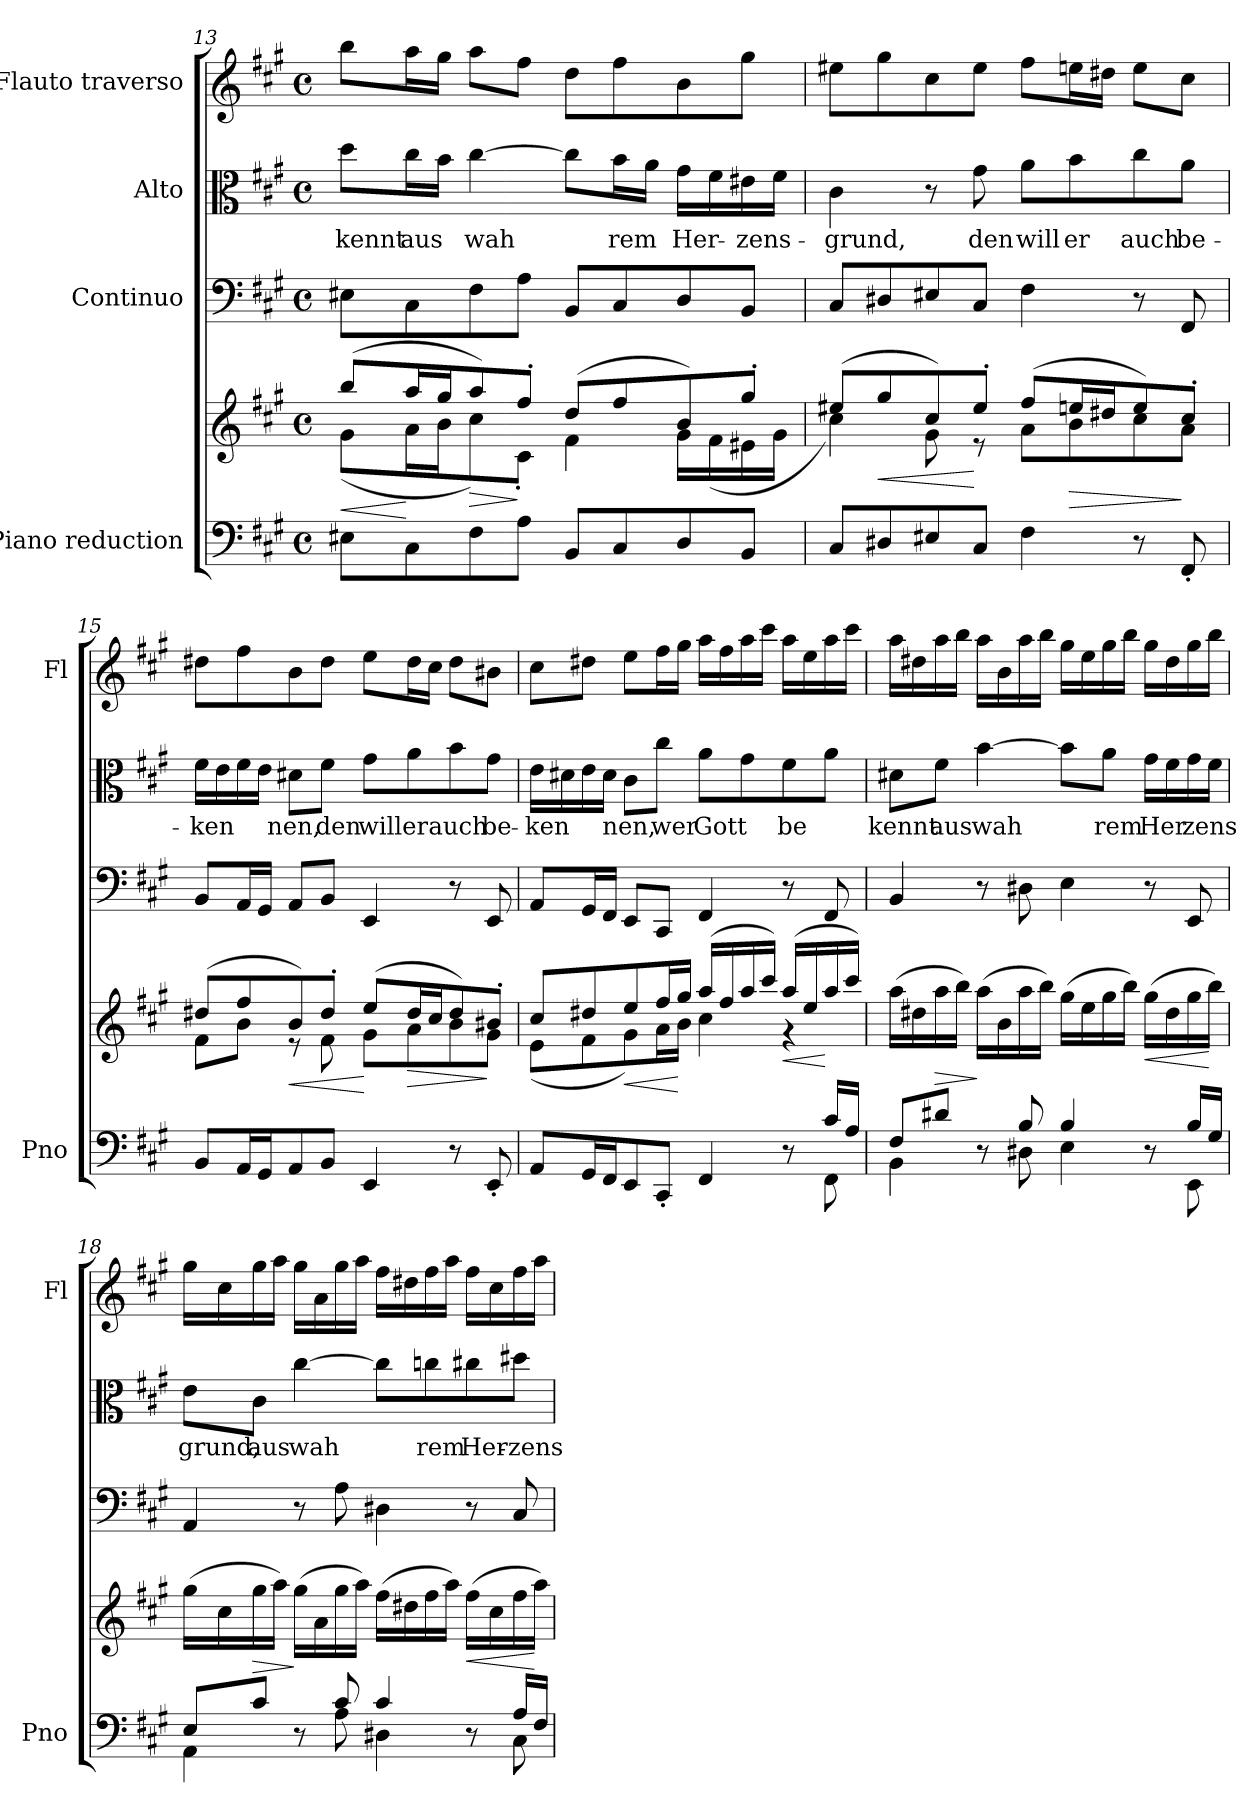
**kern	**kern	**dynam	**kern	**kern	**text	**kern
*part4	*part4	*part4	*part3	*part2	*part2	*part1
*staff5	*staff4	*staff4/5	*staff3	*staff2	*staff2	*staff1
*I"Piano reduction	*	*	*I"Continuo	*I"Alto	*	*I"Flauto traverso
*I'Pno	*	*	*	*	*	*I'Fl
!!LO:LB:g=z
*clefF4	*clefG2	*	*clefF4	*clefC3	*	*clefG2
*k[f#c#g#]	*k[f#c#g#]	*	*k[f#c#g#]	*k[f#c#g#]	*	*k[f#c#g#]
*M4/4	*M4/4	*	*M4/4	*M4/4	*	*M4/4
*met(c)	*met(c)	*	*met(c)	*met(c)	*	*met(c)
=13	=13	=13	=13	=13	=13	=13
!	!	!LO:HP:b	!	!	!LO:LY:b	!
*	*^	*	*	*	*	*
8E#X\L	(>8bb/L	(<8g#\L	<	8E#X\L	8dd\L	kennt	8bb\L
!	!	!	!	!	!	!LO:LY:b	!
8C#\	16aa/L	16a\L	[	8C#\	16cc#\L	aus	16aa\L
.	16gg#/J	16b\J	.	.	16b\JJ	.	16gg#\JJ
!	!	!	!LO:HP:b	!	!	!LO:LY:b	!
8F#\	8aa/)	8cc#\)	>	8F#\	[4cc#\	wah	8aa\L
8A\J	8ff#'/J	8c#'\J	]	8A\J	.	.	8ff#\J
8BB/L	(>8dd/L	4f#\	.	8BB/L	8cc#\L]	.	8dd\L
!	!	!	!	!	!	!LO:LY:b	!
8C#/	8ff#/	.	.	8C#/	16b\L	rem	8ff#\
.	.	.	.	.	16a\JJ	.	.
!	!	!	!	!	!	!LO:LY:b	!
8D/	8b/)	16g#\LL	.	8D/	16g#\LL	Her-	8b\
.	.	(<16f#\	.	.	16f#\	.	.
!	!	!	!	!	!	!LO:LY:b	!
8BB/J	8gg#'/J	16e#X\	.	8BB/J	16e#X\	zens-	8gg#\J
.	.	16g#\JJ	.	.	16f#\JJ	.	.
=14	=14	=14	=14	=14	=14	=14	=14
!	!	!	!	!	!	!LO:LY:b	!
8C#/L	(>8ee#X/L	4cc#\)	.	8C#/L	4c#\	grund,	8ee#X\L
!	!	!	!LO:HP:b	!	!	!	!
8D#X/	8gg#/	.	<	8D#X/	.	.	8gg#\
8E#X/	8cc#/)	8g#\	.	8E#X/	8r	.	8cc#\
!	!	!	!	!	!	!LO:LY:b	!
8C#/J	8ee#'/J	8r	[	8C#/J	8g#\	den	8ee#\J
!	!	!	!	!	!	!LO:LY:b	!
4F#\	(>8ff#/L	8a\L	.	4F#\	8a\L	will	8ff#\L
!	!	!	!LO:HP:b	!	!	!LO:LY:b	!
.	16een/L	8b\	>	.	8b\	er	16een\L
.	16dd#X/J	.	.	.	.	.	16dd#X\JJ
!	!	!	!	!	!	!LO:LY:b	!
8r	8ee/)	8cc#\	.	8r	8cc#\	auch	8ee\L
!	!	!	!	!	!	!LO:LY:b	!
8FF#'/	8cc#'/J	8a\J	]	8FF#/	8a\J	be-	8cc#\J
=15	=15	=15	=15	=15	=15	=15	=15
!	!	!	!	!	!	!LO:LY:b	!
8BB/L	(>8dd#X/L	8f#\L	.	8BB/L	16f#\LL	ken	8dd#X\L
.	.	.	.	.	16e\	.	.
16AA/L	8ff#/	8b\J	.	16AA/L	16f#\	.	8ff#\
16GG#/J	.	.	.	16GG#/JJ	16e\JJ	.	.
!	!	!	!LO:HP:b	!	!	!LO:LY:b	!
8AA/	8b/)	8r	<	8AA/L	8d#X\L	nen,	8b\
!	!	!	!	!	!	!LO:LY:b	!
8BB/J	8dd#'/J	8f#\	.	8BB/J	8f#\J	den	8dd#\J
!	!	!	!	!	!	!LO:LY:b	!
4EE/	(>8ee/L	8g#\L	[	4EE/	8g#\L	will	8ee\L
!	!	!	!LO:HP:b	!	!	!LO:LY:b	!
.	16dd#/L	8a\	>	.	8a\	er	16dd#\L
.	16cc#/J	.	.	.	.	.	16cc#\JJ
!	!	!	!	!	!	!LO:LY:b	!
8r	8dd#/)	8b\	.	8r	8b\	auch	8dd#\L
!	!	!	!	!	!	!LO:LY:b	!
8EE'/	8b#X'/J	8g#\J	]	8EE/	8g#\J	be-	8b#X\J
!!LO:LB:g=z
=16	=16	=16	=16	=16	=16	=16	=16
*^	*	*	*	*	*	*	*
!	!	!	!	!	!	!	!LO:LY:b	!
8AA/L	2ryy	8cc#/L	(<8e\L	.	8AA/L	16e\LL	ken	8cc#\L
.	.	.	.	.	.	16d#X\	.	.
16GG#/L	.	8dd#X/	8f#\	.	16GG#/L	16e\	.	8dd#X\J
16FF#/J	.	.	.	.	16FF#/JJ	16d#\JJ	.	.
!	!	!	!	!LO:HP:b	!	!	!LO:LY:b	!
8EE/	.	8ee/	8g#\)	<	8EE/L	8c#\L	nen,	8ee\L
!	!	!	!	!	!	!	!LO:LY:b	!
8CC#'/J	.	16ff#/L	16a\L	.	8CC#/J	8cc#\J	wer	16ff#\L
.	.	16gg#/JJ	16b\JJ	[	.	.	.	16gg#\JJ
!	!	!	!	!	!	!	!LO:LY:b	!
4FF#/	4ryy	(>16aa/LL	4cc#\	.	4FF#/	8a\L	Gott	16aa\LL
.	.	16ff#/	.	.	.	.	.	16ff#\
.	.	16aa/	.	.	.	8g#\	.	16aa\
.	.	16ccc#/JJ)	.	.	.	.	.	16ccc#\JJ
!	!	!	!	!LO:HP:b	!	!	!LO:LY:b	!
8r	8ryy	(>16aa/LL	4r	<	8r	8f#\	be	16aa\LL
.	.	16ee/	.	.	.	.	.	16ee\
16c#:/LL	8FF#\	16aa/	.	[	8FF#/	8a\J	.	16aa\
16A/JJ	.	16ccc#/JJ)	.	.	.	.	.	16ccc#\JJ
*	*	*v	*v	*	*	*	*	*
=17	=17	=17	=17	=17	=17	=17	=17
!	!	!	!	!	!	!LO:LY:b	!
8F#/L	4BB\	(>16aa\LL	.	4BB/	8d#X\L	kennt	16aa\LL
.	.	16dd#X\	.	.	.	.	16dd#X\
!	!	!	!LO:HP:b	!	!	!LO:LY:b	!
8d#X/J	.	16aa\	>	.	8f#\J	aus	16aa\
.	.	16bb\JJ)	.	.	.	.	16bb\JJ
!	!	!	!	!	!	!LO:LY:b	!
8r	8ryy	(>16aa\LL	]	8r	[4b\	wah	16aa\LL
.	.	16b\	.	.	.	.	16b\
8B/	8D#X\	16aa\	.	8D#X\	.	.	16aa\
.	.	16bb\JJ)	.	.	.	.	16bb\JJ
4B/	4E\	(>16gg#\LL	.	4E\	8b\L]	.	16gg#\LL
.	.	16ee\	.	.	.	.	16ee\
!	!	!	!	!	!	!LO:LY:b	!
.	.	16gg#\	.	.	8a\J	rem	16gg#\
.	.	16bb\JJ)	.	.	.	.	16bb\JJ
!	!	!	!LO:HP:b	!	!	!LO:LY:b	!
8r	8ryy	(>16gg#\LL	<	8r	16g#\LL	Her	16gg#\LL
.	.	16dd#\	.	.	16f#\	.	16dd#\
!	!	!	!	!	!	!LO:LY:b	!
16B:/LL	8EE\	16gg#\	.	8EE/	16g#\	zens	16gg#\
16G#/JJ	.	16bb\JJ)	[	.	16f#\JJ	.	16bb\JJ
!!LO:PB:g=z
=18	=18	=18	=18	=18	=18	=18	=18
!	!	!	!	!	!	!LO:LY:b	!
8E/L	4AA\	(>16gg#\LL	.	4AA/	8e\L	grund,	16gg#\LL
.	.	16cc#\	.	.	.	.	16cc#\
!	!	!	!LO:HP:b	!	!	!LO:LY:b	!
8c#/J	.	16gg#\	>	.	8c#\J	aus	16gg#\
.	.	16aa\JJ)	.	.	.	.	16aa\JJ
!	!	!	!	!	!	!LO:LY:b	!
8r	8ryy	(>16gg#\LL	]	8r	[4cc#\	wah	16gg#\LL
.	.	16a\	.	.	.	.	16a\
8c#/	8A\	16gg#\	.	8A\	.	.	16gg#\
.	.	16aa\JJ)	.	.	.	.	16aa\JJ
4c#/	4D#X\	(>16ff#\LL	.	4D#X\	8cc#\L]	.	16ff#\LL
.	.	16dd#X\	.	.	.	.	16dd#X\
!	!	!	!	!	!	!LO:LY:b	!
.	.	16ff#\	.	.	8ccn\	rem	16ff#\
.	.	16aa\JJ)	.	.	.	.	16aa\JJ
!	!	!	!LO:HP:b	!	!	!LO:LY:b	!
8r	8ryy	(>16ff#\LL	<	8r	8cc#X\	Her-	16ff#\LL
.	.	16cc#\	.	.	.	.	16cc#\
!	!	!	!	!	!	!LO:LY:b	!
16A/LL	8C#\	16ff#\	.	8C#/	8dd#X\J	zens-	16ff#\
16F#/JJ	.	16aa\JJ)	[	.	.	.	16aa\JJ
*v	*v	*	*	*	*	*	*
=	=	=	=	=	=	=
*-	*-	*-	*-	*-	*-	*-
